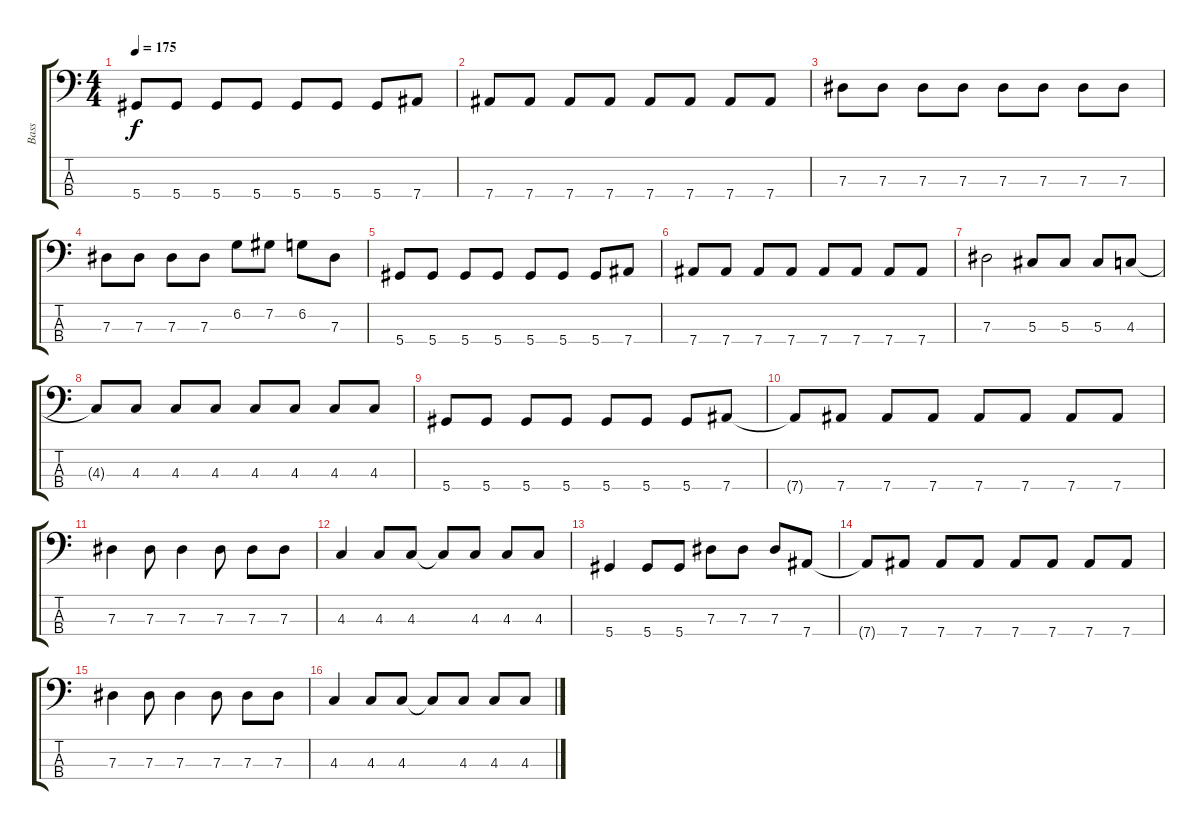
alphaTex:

\track ("Bass" "Bass") {instrument electricbasspick}
\staff {score tabs}
\tuning (Gb2 Db2 Ab1 Eb1) {hide}
\ts (4 4)
\tempo 175
\clef f4
\ks c
5.4.8{dy f} 5.4.8 5.4.8 5.4.8 5.4.8 5.4.8 5.4.8 7.4.8 |
7.4.8 7.4.8 7.4.8 7.4.8 7.4.8 7.4.8 7.4.8 7.4.8 |
7.3.8 7.3.8 7.3.8 7.3.8 7.3.8 7.3.8 7.3.8 7.3.8 |
7.3.8 7.3.8 7.3.8 7.3.8 6.2.8 7.2.8 6.2.8 7.3.8 |
5.4.8 5.4.8 5.4.8 5.4.8 5.4.8 5.4.8 5.4.8 7.4.8 |
7.4.8 7.4.8 7.4.8 7.4.8 7.4.8 7.4.8 7.4.8 7.4.8 |
7.3.2 5.3.8 5.3.8 5.3.8 4.3.8 |
4.3{t}.8 4.3.8 4.3.8 4.3.8 4.3.8 4.3.8 4.3.8 4.3.8 |
5.4.8 5.4.8 5.4.8 5.4.8 5.4.8 5.4.8 5.4.8 7.4.8 |
7.4{t}.8 7.4.8 7.4.8 7.4.8 7.4.8 7.4.8 7.4.8 7.4.8 |
7.3.4 7.3.8 7.3.4 7.3.8 7.3.8 7.3.8 |
4.3.4 4.3.8 4.3.8 4.3{t}.8 4.3.8 4.3.8 4.3.8 |
5.4.4 5.4.8 5.4.8 7.3.8 7.3.8 7.3.8 7.4.8 |
7.4{t}.8 7.4.8 7.4.8 7.4.8 7.4.8 7.4.8 7.4.8 7.4.8 |
7.3.4 7.3.8 7.3.4 7.3.8 7.3.8 7.3.8 |
4.3.4 4.3.8 4.3.8 4.3{t}.8 4.3.8 4.3.8 4.3.8
